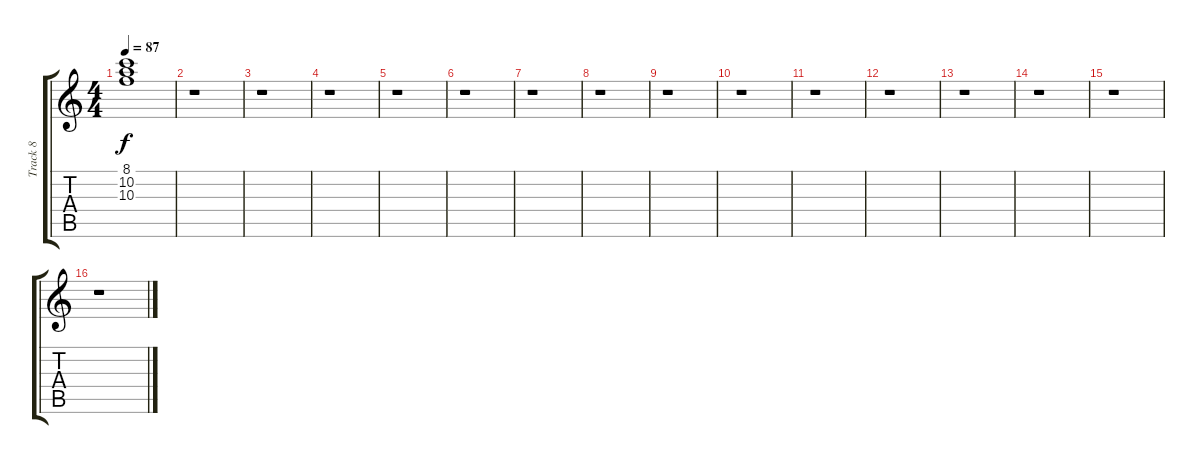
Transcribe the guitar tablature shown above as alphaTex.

\track ("Track 8" "Track 8") {instrument overdrivenguitar}
\staff {score tabs}
\tuning (E4 B3 G3 D3 A2 E2) {hide}
\ts (4 4)
\tempo 87
\clef g2
\ks c
(8.1 10.2 10.3).1{dy f} |
r.1 |
r.1 |
r.1 |
r.1 |
r.1 |
r.1 |
r.1 |
r.1 |
r.1 |
r.1 |
r.1 |
r.1 |
r.1 |
r.1 |
r.1
